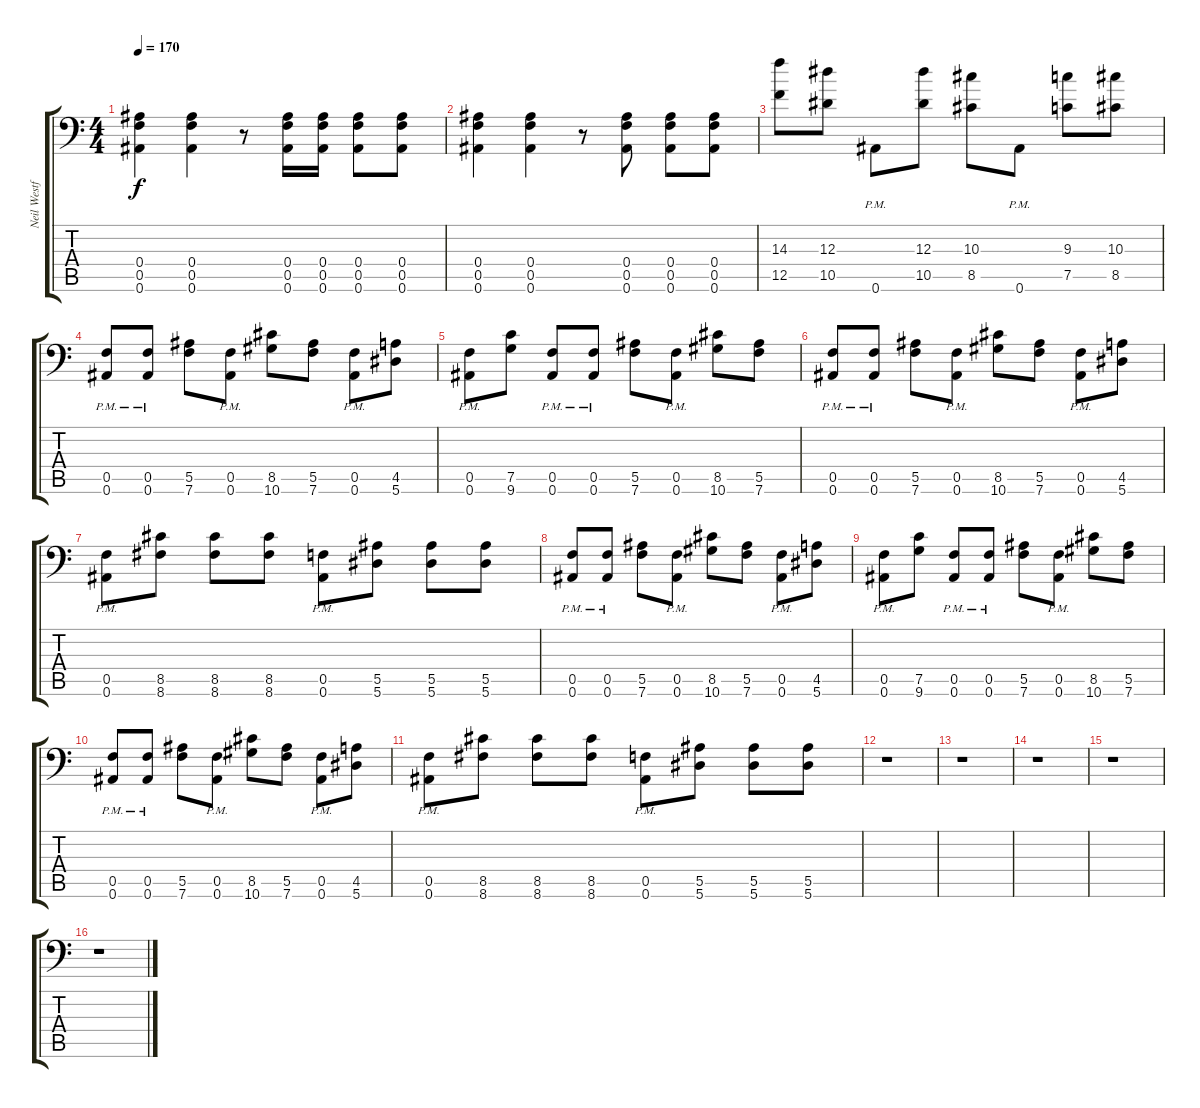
\track ("Neil Westfall - Rhythm Guitar (Right)" "Neil Westf") {instrument distortionguitar}
\staff {score tabs}
\tuning (C4 G3 Eb3 Bb2 F2 Bb1) {hide}
\ts (4 4)
\tempo 170
\clef f4
\ks c
(0.4 0.5 0.6).4{dy f} (0.4 0.5 0.6).4 r.8 (0.4 0.5 0.6).16 (0.4 0.5 0.6).16 (0.4 0.5 0.6).8 (0.4 0.5 0.6).8 |
(0.4 0.5 0.6).4 (0.4 0.5 0.6).4 r.8 (0.4 0.5 0.6).8 (0.4 0.5 0.6).8 (0.4 0.5 0.6).8 |
(14.3 12.5).8 (12.3 10.5).8 0.6{pm}.8 (12.3 10.5).8 (10.3 8.5).8 0.6{pm}.8 (9.3 7.5).8 (10.3 8.5).8 |
(0.5{pm} 0.6{pm}).8 (0.5{pm} 0.6{pm}).8 (5.5 7.6).8 (0.5{pm} 0.6{pm}).8 (8.5 10.6).8 (5.5 7.6).8 (0.5{pm} 0.6{pm}).8 (4.5 5.6).8 |
(0.5{pm} 0.6{pm}).8 (7.5 9.6).8 (0.5{pm} 0.6{pm}).8 (0.5{pm} 0.6{pm}).8 (5.5 7.6).8 (0.5{pm} 0.6{pm}).8 (8.5 10.6).8 (5.5 7.6).8 |
(0.5{pm} 0.6{pm}).8 (0.5{pm} 0.6{pm}).8 (5.5 7.6).8 (0.5{pm} 0.6{pm}).8 (8.5 10.6).8 (5.5 7.6).8 (0.5{pm} 0.6{pm}).8 (4.5 5.6).8 |
(0.5{pm} 0.6{pm}).8 (8.5 8.6).8 (8.5 8.6).8 (8.5 8.6).8 (0.5{pm} 0.6{pm}).8 (5.5 5.6).8 (5.5 5.6).8 (5.5 5.6).8 |
(0.5{pm} 0.6{pm}).8 (0.5{pm} 0.6{pm}).8 (5.5 7.6).8 (0.5{pm} 0.6{pm}).8 (8.5 10.6).8 (5.5 7.6).8 (0.5{pm} 0.6{pm}).8 (4.5 5.6).8 |
(0.5{pm} 0.6{pm}).8 (7.5 9.6).8 (0.5{pm} 0.6{pm}).8 (0.5{pm} 0.6{pm}).8 (5.5 7.6).8 (0.5{pm} 0.6{pm}).8 (8.5 10.6).8 (5.5 7.6).8 |
(0.5{pm} 0.6{pm}).8 (0.5{pm} 0.6{pm}).8 (5.5 7.6).8 (0.5{pm} 0.6{pm}).8 (8.5 10.6).8 (5.5 7.6).8 (0.5{pm} 0.6{pm}).8 (4.5 5.6).8 |
(0.5{pm} 0.6{pm}).8 (8.5 8.6).8 (8.5 8.6).8 (8.5 8.6).8 (0.5{pm} 0.6{pm}).8 (5.5 5.6).8 (5.5 5.6).8 (5.5 5.6).8 |
r.1 |
r.1 |
r.1 |
r.1 |
r.1
